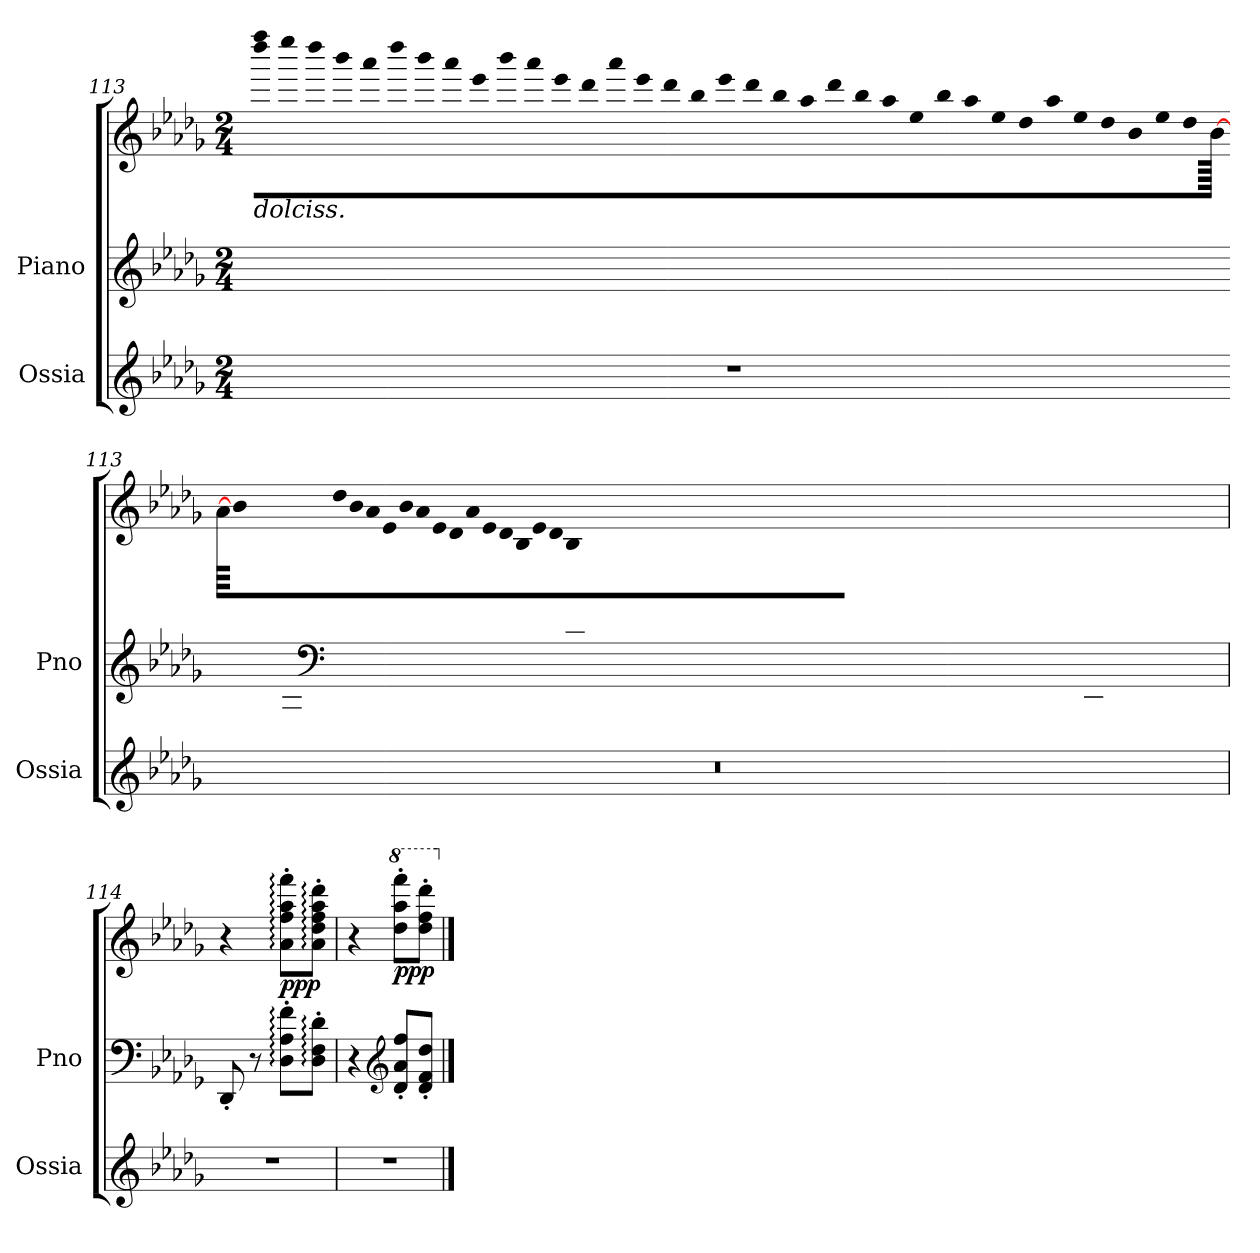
**kern	**kern	**kern	**dynam
*part2	*part1	*part1	*part1
*staff3	*staff2	*staff1	*staff1/2
*I"Ossia	*I"Piano	*	*
*I'Ossia	*I'Pno	*	*
!!LO:LB:g=z
*clefG2	*clefG2	*clefG2	*
*k[b-e-a-d-g-]	*k[b-e-a-d-g-]	*k[b-e-a-d-g-]	*
*M2/4	*M2/4	*M2/4	*
*MM40	*MM40	*MM40	*
*	*	*Xtuplet	*
=113	=113	=113	=113
!	!	!LO:TX:b:i:t=dolciss.	!
!	!	!LO:N:vis=32	!
2r	160ryy	640%9dddd-!\ 640%9ffff!\LLL	.
.	4bb-\yy	.	.
!	!	!LO:N:vis=32	!
.	.	640%9eeee-!\	.
!	!	!LO:N:vis=32	!
.	.	640%9dddd-!\	.
!	!	!LO:N:vis=32	!
.	.	640%9bbb-!\	.
!	!	!LO:N:vis=32	!
.	.	640%9aaa-!\	.
!	!	!LO:N:vis=32	!
.	.	640%9dddd-!\	.
!	!	!LO:N:vis=32	!
.	.	640%9bbb-!\	.
!	!	!LO:N:vis=32	!
.	.	640%9aaa-!\	.
!	!	!LO:N:vis=32	!
.	.	640%9eee-!\	.
!	!	!LO:N:vis=32	!
.	.	640%9bbb-!\	.
!	!	!LO:N:vis=32	!
.	.	640%9aaa-!\	.
!	!	!LO:N:vis=32	!
.	.	640%9eee-!\	.
!	!	!LO:N:vis=32	!
.	.	640%9ddd-!\	.
!	!	!LO:N:vis=32	!
.	.	640%9aaa-!\	.
!	!	!LO:N:vis=32	!
.	.	640%9eee-!\	.
!	!	!LO:N:vis=32	!
.	.	640%9ddd-!\	.
!	!	!LO:N:vis=32	!
.	.	640%9bb-!\	.
!	!	!LO:N:vis=32	!
.	.	640%9eee-!\	.
!	!	!LO:N:vis=32	!
.	.	640%9ddd-!\	.
.	160%39ryy	.	.
!	!	!LO:N:vis=32	!
.	.	640%9bb-!\	.
!	!	!LO:N:vis=32	!
.	.	640%9aa-!\	.
!	!	!LO:N:vis=32	!
.	.	640%9ddd-!\	.
!	!	!LO:N:vis=32	!
.	.	640%9bb-!\	.
!	!	!LO:N:vis=32	!
.	.	640%9aa-!\	.
!	!	!LO:N:vis=32	!
.	.	640%9ee-!\	.
!	!	!LO:N:vis=32	!
.	.	640%9bb-!\	.
!	!	!LO:N:vis=32	!
.	.	640%9aa-!\	.
!	!	!LO:N:vis=32	!
.	.	640%9ee-!\	.
!	!	!LO:N:vis=32	!
.	.	640%9dd-!\	.
!	!	!LO:N:vis=32	!
.	.	640%9aa-!\	.
!	!	!LO:N:vis=32	!
.	.	640%9ee-!\	.
!	!	!LO:N:vis=32	!
.	.	640%9dd-!\	.
!	!	!LO:N:vis=32	!
.	.	640%9b-!\	.
!	!	!LO:N:vis=32	!
.	.	640%9ee-!\	.
!	!	!LO:N:vis=32	!
.	.	640%9dd-!\	.
.	.	[128b-!\JJJ	.
!!LO:LB:g=z
=113X4-	=113X4-	=113X4-	=113X4-
*	*^	*	*
*	*	*Xtuplet	*	*
*	*v	*v	*	*
*	*	*MM30	*
*	*^	*	*
!	!	!LO:N:vis=4	!LO:N:vis=32	!
*	*	*	*^	*
*	*	*	*	*^	*
2r	160ryy	480%37ryy	320%3a-!\LLL	20ryy	8ryy	.
.	160%23ryy	.	.	.	.	.
.	.	.	160b-!\JJJ]	.	.	.
!	!	!	!LO:N:vis=32	!	!	!
.	.	.	320%3dd-!\	.	.	.
!	!	!	!LO:N:vis=32	!	!	!
.	.	.	320%3b-!\	.	.	.
!	!	!	!LO:N:vis=32	!	!	!
.	.	.	320%3a-!\	.	.	.
!	!	!	!LO:N:vis=32	!	!	!
.	.	.	320%3e-!\	.	.	.
.	.	.	.	40ryy	.	.
!	!	!	!LO:N:vis=32	!	!	!
.	.	.	320%3b-!\	.	.	.
!	!	!	!LO:N:vis=32	!	!	!
.	.	.	320%3a-!\	.	.	.
!	!	!	!LO:N:vis=32	!	!	!
.	.	.	320%3e-!\	.	.	.
.	.	.	.	160.ryy	.	.
!	!	!LO:N:vis=8	!	!	!	!
.	.	960%37ryy	.	.	.	.
!	!	!	!LO:N:vis=32	!	!	!
.	.	.	320%3d-!\	.	.	.
*	*	*	*MM28	*	*	*
.	.	.	.	5%2ryy	.	.
!	!	!	!LO:N:vis=32	!	!	!
.	.	.	320%3a-!\	.	.	.
!	!	!	!LO:N:vis=32	!	!	!
.	.	.	320%3e-!\	.	.	.
!	!	!	!LO:N:vis=32	!	!	!
.	.	.	320%3d-!\	.	.	.
!	!	!LO:N:vis=16	!	!	!	!
.	.	1920%37ryy	.	.	.	.
!	!	!	!LO:N:vis=32	!	!	!
.	.	.	320%3B-!\	.	.	.
.	.	.	.	.	64ryy	.
!	!	!	!LO:N:vis=32	!	!	!
.	.	.	320%3e-!\	.	.	.
!	!	!LO:N:vis=32	!	!	!	!
.	.	320%3ryy	.	.	.	.
!	!	!	!LO:N:vis=32	!	!	!
.	.	.	320%3d-!\	.	.	.
*	*	*	*MM26	*	*	*
.	.	.	.	.	4ryy	.
!	!	!LO:N:vis=32	!	!	!	!
.	.	320%3ryy	.	.	.	.
!	!	!	!LO:N:vis=32	!	!	!
.	.	.	320%3B-!\	.	.	.
!	!LO:N:vis=32	!	!	!	!	!
.	320%3A-!/	.	.	.	.	.
*	*clefF4	*	*	*	*	*
!	!	!LO:N:vis=2	!	!	!	!
.	.	384%59ryy	.	.	.	.
.	.	.	320%7ryy	.	.	.
!	!LO:N:vis=32	!	!	!	!	!
.	320%3d-!/	.	.	.	.	.
!	!LO:N:vis=32	!	!	!	!	!
.	320%3B-!/	.	.	.	.	.
*	*	*	*MM24	*	*	*
!	!LO:N:vis=32	!	!	!	!	!
.	320%3A-!/	.	40.ryy	.	.	.
!	!LO:N:vis=32	!	!	!	!	!
.	320%3E-!/	.	.	.	.	.
!	!LO:N:vis=32	!	!	!	!	!
.	320%3B-!/	.	.	.	.	.
!	!LO:N:vis=32	!	!	!	!	!
.	320%3A-!/	.	.	.	.	.
*	*	*	*MM22	*	*	*
!	!LO:N:vis=32	!	!	!	!	!
.	320%3E-!/	.	40.ryy	.	.	.
!	!LO:N:vis=32	!	!	!	!	!
.	320%3D-!/	.	.	.	.	.
!	!LO:N:vis=32	!	!	!	!	!
.	320%3A-!/	.	.	.	.	.
!	!LO:N:vis=32	!	!	!	!	!
.	320%3E-!/	.	.	.	.	.
*	*	*	*MM20	*	*	*
!	!LO:N:vis=32	!	!	!	!	!
.	320%3D-!/J	.	160.ryy	.	.	.
*	*	*	*MM32	*	*	*
!	!LO:N:vis=16	!	!	!	!	!
.	1920%37BB-!/	.	640%37ryy	.	.	.
!	!LO:N:vis=16	!	!	!	!	!
.	1920%37E-!/	.	.	.	.	.
!	!LO:N:vis=16	!	!	!	!	!
.	1920%37D-!/	.	.	.	.	.
!	!	!LO:N:vis=2	!	!	!	!
.	.	384%59ryy	.	.	.	.
*	*	*	*MM30	*	*	*
!	!LO:N:vis=16	!	!	!	!	!
.	1920%37BB-!/	.	640%37ryy	.	.	.
!	!LO:N:vis=16	!	!	!	!	!
.	1920%37AA-!/	.	.	.	.	.
!	!LO:N:vis=16	!	!	!	!	!
.	1920%37D-!/	.	.	.	.	.
*	*	*	*MM28	*	*	*
!	!LO:N:vis=16	!	!	!	!	!
.	1920%37BB-!/	.	640%37ryy	.	.	.
.	.	.	.	.	16..ryy	.
!	!LO:N:vis=16	!	!	!	!	!
.	1920%37AA-!/	.	.	.	.	.
!	!LO:N:vis=16	!	!	!	!	!
.	1920%37EE-!/	.	.	.	.	.
*	*	*	*MM26	*	*	*
!	!LO:N:vis=16	!	!	!	!	!
.	1920%37BB-!/	.	640%41ryy	.	.	.
!	!LO:N:vis=16	!	!	!	!	!
.	1920%37AA-!/	.	.	.	.	.
!	!	!LO:N:vis=8	!	!	!	!
.	.	960%37ryy	.	.	.	.
!	!LO:N:vis=16	!	!	!	!	!
.	1920%37FF!/JJ	.	.	.	.	.
.	.	.	.	80ryy	.	.
.	1920ryy	.	.	.	.	.
.	1920%11ryy	.	.	.	.	.
.	.	.	.	320ryy	.	.
.	.	1920ryy	.	.	.	.
*	*v	*v	*	*	*	*
*	*	*v	*v	*v	*
=114	=114	=114	=114
*	*	*MM50	*
2r	8DD-'/	4r	.
.	8r	.	.
*	*	*MM76	*
!	!	!	!LO:DY:b
.	8D-\:' 8A-\:' 8f\:'L	8a-\:' 8ff\:' 8aa-\:' 8fff\:'L	ppp
.	8D-\:' 8F\:' 8d-\:'J	8a-\:' 8dd-\:' 8ff\:' 8aa-\:' 8ddd-\:'J	.
=115	=115	=115	=115
2r	4r	4r	.
*	*clefG2	*	*
*	*	*8va	*
!	!	!	!LO:DY:b
.	8d-/' 8a-/' 8ff/'L	8ddd-\' 8aaa-\' 8ffff\'L	ppp
.	8d-/' 8f/' 8dd-/'J	8ddd-\' 8fff\' 8dddd-\'J	.
*	*	*X8va	*
==	==	==	==
*-	*-	*-	*-
